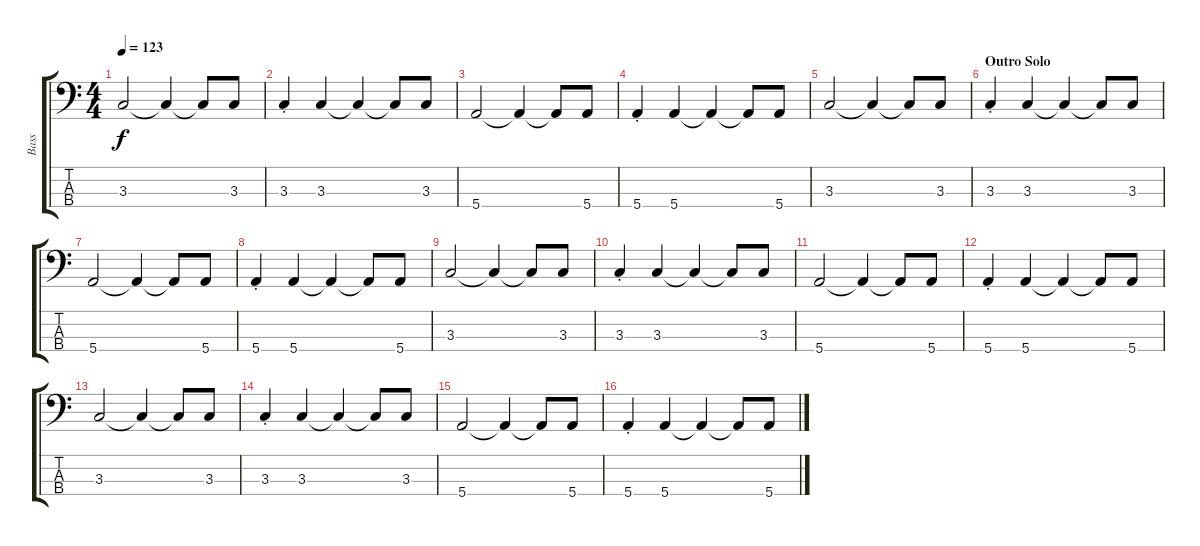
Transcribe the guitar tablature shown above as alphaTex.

\track ("Bass" "Bass") {instrument electricbassfinger}
\staff {score tabs}
\tuning (G2 D2 A1 E1) {hide}
\ts (4 4)
\tempo 123
\clef f4
\ks c
3.3.2{dy f} 3.3{t}.4 3.3{t}.8 3.3.8 |
3.3{st}.4 3.3.4 3.3{t}.4 3.3{t}.8 3.3.8 |
5.4.2 5.4{t}.4 5.4{t}.8 5.4.8 |
5.4{st}.4 5.4.4 5.4{t}.4 5.4{t}.8 5.4.8 |
3.3.2 3.3{t}.4 3.3{t}.8 3.3.8 |
\section ("" "Outro Solo")
3.3{st}.4 3.3.4 3.3{t}.4 3.3{t}.8 3.3.8 |
5.4.2 5.4{t}.4 5.4{t}.8 5.4.8 |
5.4{st}.4 5.4.4 5.4{t}.4 5.4{t}.8 5.4.8 |
3.3.2 3.3{t}.4 3.3{t}.8 3.3.8 |
3.3{st}.4 3.3.4 3.3{t}.4 3.3{t}.8 3.3.8 |
5.4.2 5.4{t}.4 5.4{t}.8 5.4.8 |
5.4{st}.4 5.4.4 5.4{t}.4 5.4{t}.8 5.4.8 |
3.3.2 3.3{t}.4 3.3{t}.8 3.3.8 |
3.3{st}.4 3.3.4 3.3{t}.4 3.3{t}.8 3.3.8 |
5.4.2 5.4{t}.4 5.4{t}.8 5.4.8 |
5.4{st}.4 5.4.4 5.4{t}.4 5.4{t}.8 5.4.8
